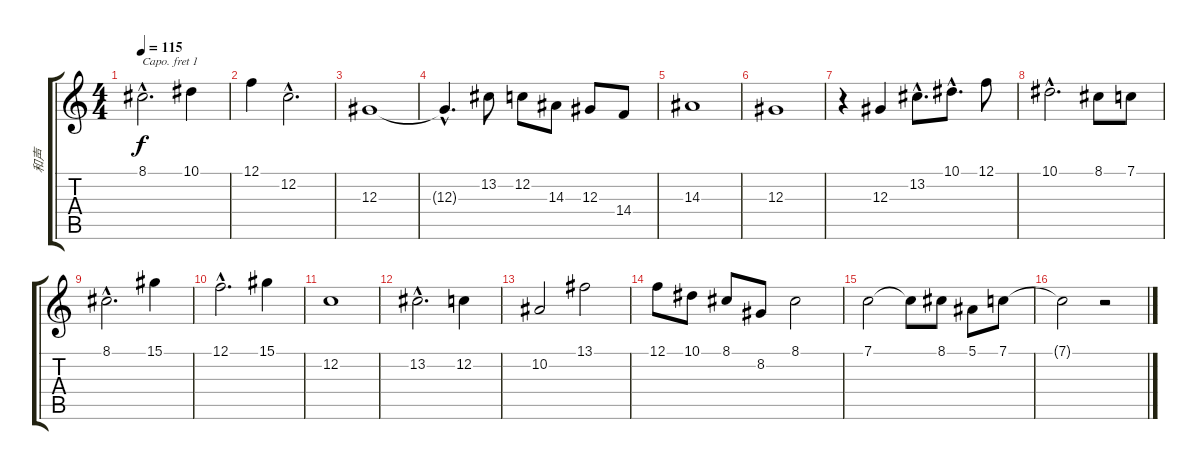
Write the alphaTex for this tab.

\track ("和声" "和声") {instrument flute}
\staff {score tabs}
\capo 1
\tuning (E4 B3 G3 D3 A2 E2) {hide}
\ts (4 4)
\tempo 115
\clef g2
\ks c
8.1{hac}.2{d dy f} 10.1.4 |
12.1.4 12.2{hac}.2{d} |
12.3.1 |
12.3{hac t}.4{d} 13.2.8 12.2.8 14.3.8 12.3.8 14.4.8 |
14.3.1 |
12.3.1 |
r.4 12.3.4 13.2{hac}.8{d} 10.1{hac}.8{d} 12.1.8 |
10.1{hac}.2{d} 8.1.8 7.1.8 |
8.1{hac}.2{d} 15.1.4 |
12.1{hac}.2{d} 15.1.4 |
12.2.1 |
13.2{hac}.2{d} 12.2.4 |
10.2.2 13.1.2 |
12.1.8 10.1.8 8.1.8 8.2.8 8.1.2 |
7.1.2 7.1{t}.8 8.1.8 5.1.8 7.1.8 |
7.1{t}.2 r.2
